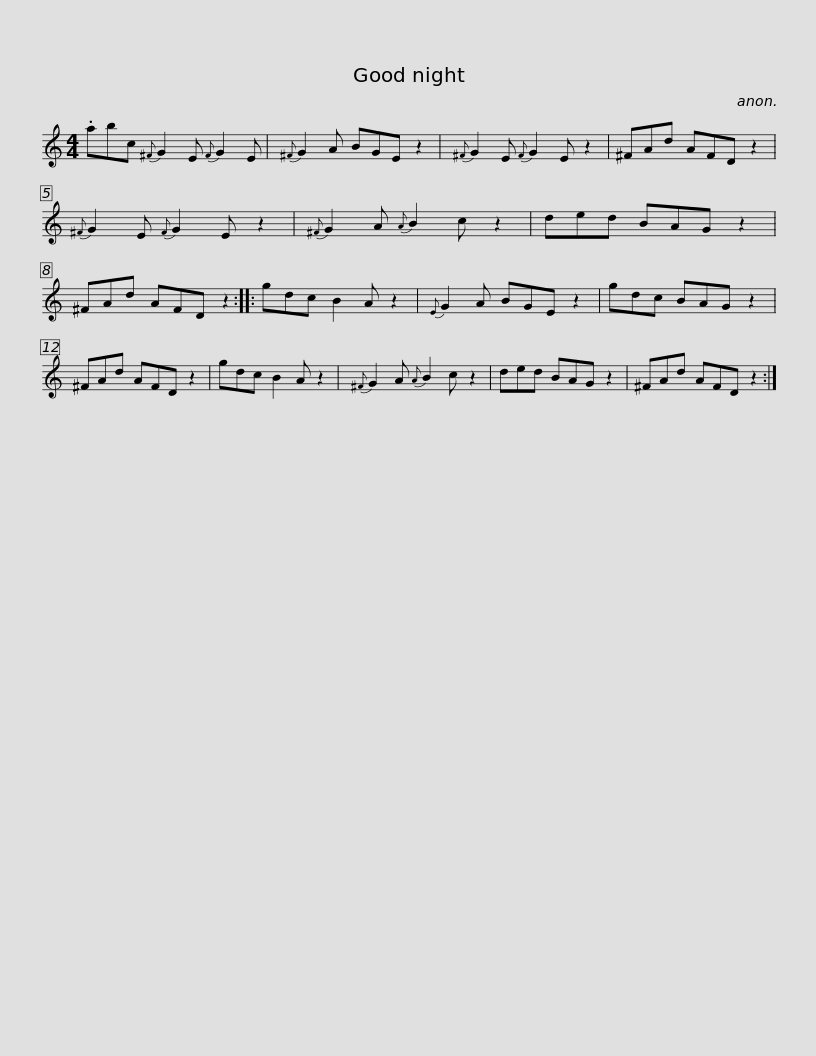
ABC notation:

X:1
L:1/8
M:4/4
I:linebreak $
K:C
V:1 treble
V:1
 .abc{^F} G2 E{F} G2 E |{^F} G2 A BGE z2 |{^F} G2 E{F} G2 E z2 | ^FAd AFD z2 |{^F} G2 E{F} G2 E z2 |$ %5
{^F} G2 A{A} B2 c z2 | ded BAG z2 | ^FAd AFD z2 :: gdc B2 A z2 |{E} G2 A BGE z2 | %10
 gdc BAG z2 |$ ^FAd AFD z2 | gdc B2 A z2 |{^F} G2 A{A} B2 c z2 | ded BAG z2 | %15
 ^FAd AFD z2 :| %16
